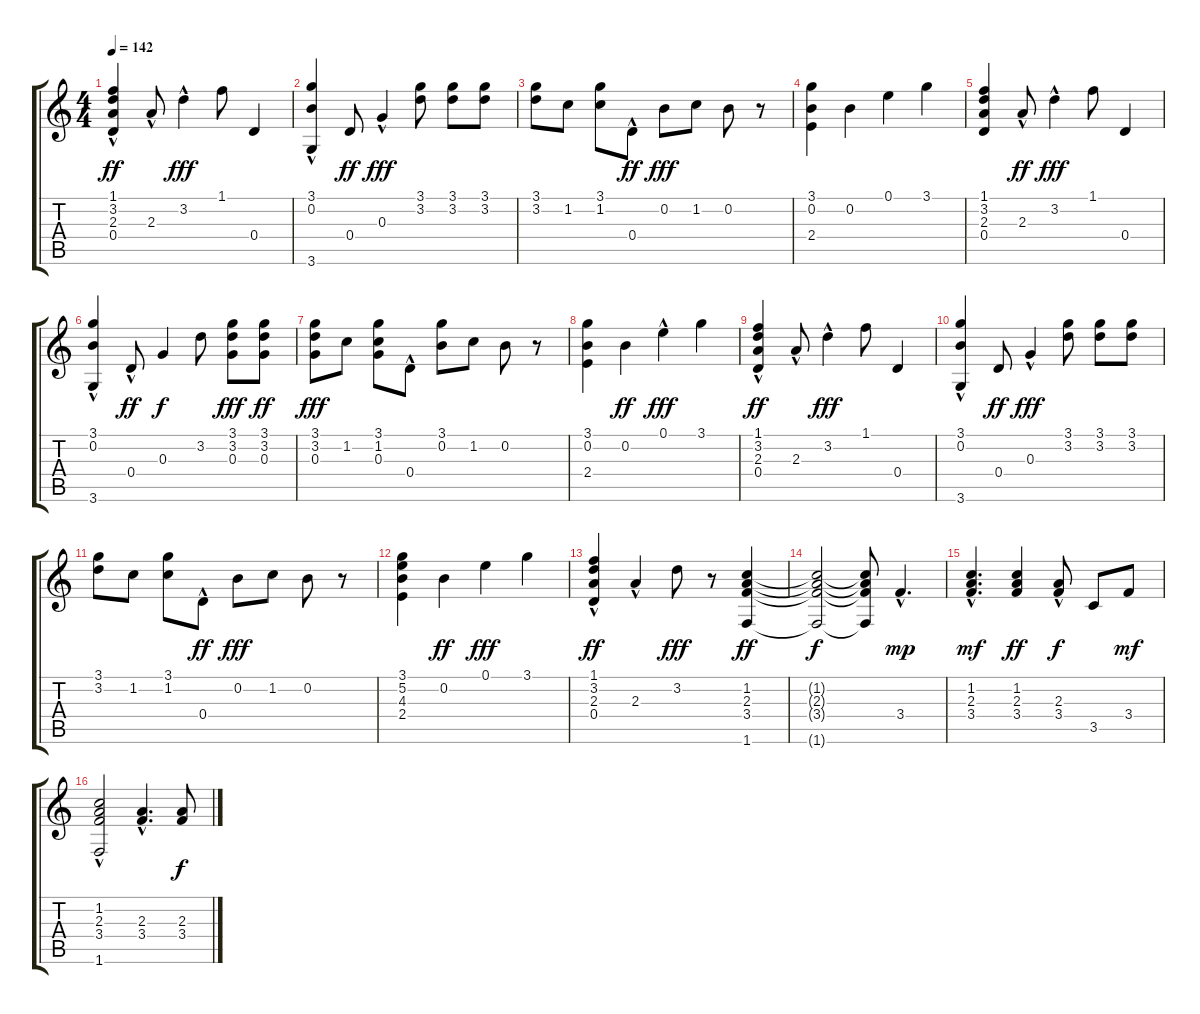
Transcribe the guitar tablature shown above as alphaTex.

\track "" {instrument electricguitarmuted}
\staff {score tabs}
\tuning (E4 B3 G3 D3 A2 E2) {hide}
\ts (4 4)
\tempo 142
\clef g2
\ks c
(1.1 3.2{hac} 2.3 0.4{hac}).4{dy ff} 2.3{hac}.8 3.2{hac}.4{dy fff} 1.1.8 0.4.4 |
(3.1 0.2{hac} 3.6).4 0.4.8{dy ff} 0.3{hac}.4{dy fff} (3.1 3.2).8 (3.1 3.2).8 (3.1 3.2).8 |
(3.1 3.2).8 1.2.8 (3.1 1.2).8 0.4{hac}.8{dy ff} 0.2.8{dy fff} 1.2.8 0.2.8 r.8 |
(3.1 0.2 2.4).4 0.2.4 0.1.4 3.1.4 |
(1.1 3.2 2.3 0.4).4 2.3{hac}.8{dy ff} 3.2{hac}.4{dy fff} 1.1.8 0.4.4 |
(3.1 0.2{hac} 3.6).4 0.4{hac}.8{dy ff} 0.3.4{dy f} 3.2.8 (3.1 3.2 0.3).8{dy fff} (3.1 3.2 0.3).8{dy ff} |
(3.1 3.2 0.3).8{dy fff} 1.2.8 (3.1 1.2 0.3).8 0.4{hac}.8 (3.1 0.2).8 1.2.8 0.2.8 r.8 |
(3.1 0.2 2.4).4 0.2.4{dy ff} 0.1{hac}.4{dy fff} 3.1.4 |
(1.1 3.2{hac} 2.3 0.4{hac}).4{dy ff} 2.3{hac}.8 3.2{hac}.4{dy fff} 1.1.8 0.4.4 |
(3.1 0.2{hac} 3.6).4 0.4.8{dy ff} 0.3{hac}.4{dy fff} (3.1 3.2).8 (3.1 3.2).8 (3.1 3.2).8 |
(3.1 3.2).8 1.2.8 (3.1 1.2).8 0.4{hac}.8{dy ff} 0.2.8{dy fff} 1.2.8 0.2.8 r.8 |
(3.1 5.2 4.3 2.4).4 0.2.4{dy ff} 0.1.4{dy fff} 3.1.4 |
(1.1 3.2 2.3 0.4{hac}).4{dy ff} 2.3{hac}.4 3.2.8{dy fff} r.8 (1.2 2.3 3.4 1.6).4{dy ff} |
(1.2{t} 2.3{t} 3.4{t} 1.6{t}).2{dy f} (1.2{t} 2.3{t} 3.4{t} 1.6{t}).8 3.4{hac}.4{d dy mp} |
(1.2{hac} 2.3{hac} 3.4).4{d dy mf} (1.2 2.3 3.4).4{dy ff} (2.3{hac} 3.4).8{dy f} 3.5.8 3.4.8{dy mf} |
(1.2 2.3{hac} 3.4{hac} 1.6).2 (2.3{hac} 3.4{hac}).4{d} (2.3 3.4).8{dy f}
